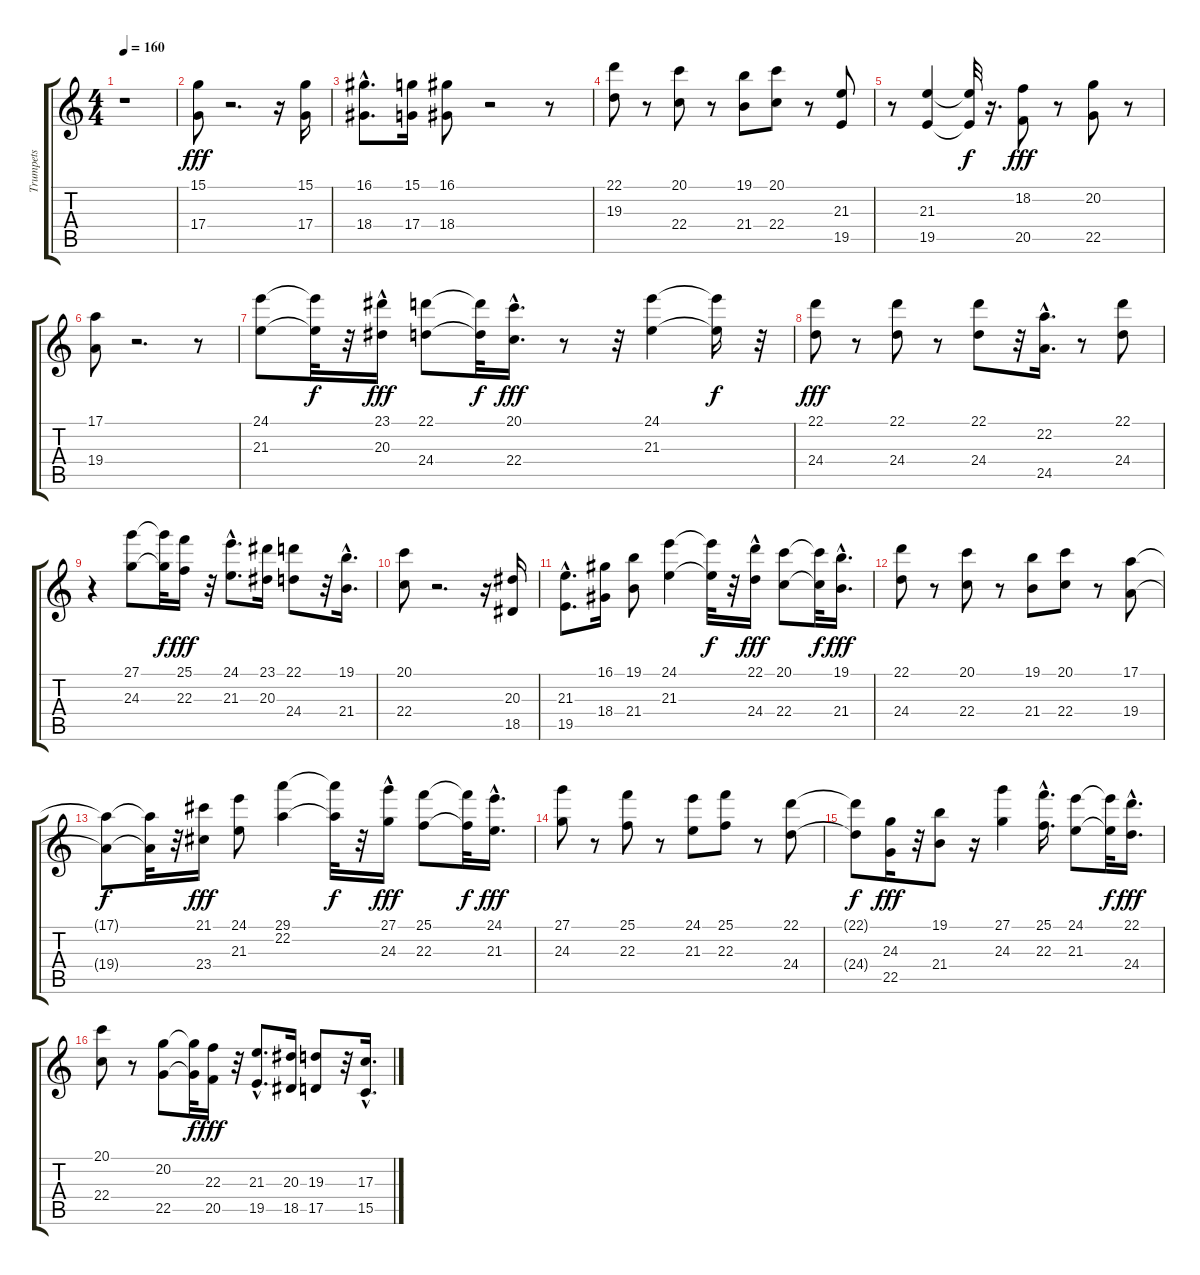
\track ("Trumpets" "Trumpets") {instrument trombone}
\staff {score tabs}
\tuning (E4 B3 G3 D3 A2 E2) {hide}
\ts (4 4)
\tempo 160
\clef g2
\ks c
r.1{dy fff} |
(15.1 17.4).8{volume 4} r.2{d} r.16 (15.1 17.4).16 |
(16.1{hac} 18.4{hac}).8{d} (15.1 17.4).16 (16.1 18.4).8 r.2 r.8 |
(22.1 19.3).8 r.8 (20.1 22.4).8 r.8 (19.1 21.4).8 (20.1 22.4).8 r.8 (21.3 19.5).8 |
r.8 (21.3 19.5).4 (21.3{t} 19.5{t}).32{dy f} r.16{d} (18.2 20.5).8{dy fff} r.8 (20.2 22.5).8 r.8 |
(17.1 19.4).8 r.2{d} r.8 |
(24.1 21.3).8 (24.1{t} 21.3{t}).32{dy f} r.32 (23.1{hac} 20.3{hac}).16{dy fff} (22.1 24.4).8 (22.1{t} 24.4{t}).32{dy f} (20.1{hac} 22.4{hac}).16{d dy fff} r.8 r.32 (24.1 21.3).4 (24.1{t} 21.3{t}).16{dy f} r.32 |
(22.1 24.4).8{dy fff} r.8 (22.1 24.4).8 r.8 (22.1 24.4).8 r.32 (22.2{hac} 24.5{hac}).16{d} r.8 (22.1 24.4).8 |
r.4 (27.1 24.3).8 (27.1{t} 24.3{t}).32{dy f} (25.1 22.3).16{dy fff} r.32 (24.1{hac} 21.3{hac}).8{d} (23.1 20.3).16 (22.1 24.4).8 r.32 (19.1{hac} 21.4{hac}).16{d} |
(20.1 22.4).8 r.2{d} r.16 (20.3 18.5).16 |
(21.3{hac} 19.5{hac}).8{d} (16.1 18.4).16 (19.1 21.4).8 (24.1 21.3).4 (24.1{t} 21.3{t}).32{dy f} r.32 (22.1{hac} 24.4{hac}).16{dy fff} (20.1 22.4).8 (20.1{t} 22.4{t}).32{dy f} (19.1{hac} 21.4{hac}).16{d dy fff} |
(22.1 24.4).8 r.8 (20.1 22.4).8 r.8 (19.1 21.4).8 (20.1 22.4).8 r.8 (17.1 19.4).8 |
(17.1{t} 19.4{t}).8{dy f} (17.1{t} 19.4{t}).32 r.32 (21.1 23.4).16{dy fff} (24.1 21.3).8 (29.1 22.2).4 (29.1{t} 22.2{t}).32{dy f} r.32 (27.1{hac} 24.3{hac}).16{dy fff} (25.1 22.3).8 (25.1{t} 22.3{t}).32{dy f} (24.1{hac} 21.3{hac}).16{d dy fff} |
(27.1 24.3).8 r.8 (25.1 22.3).8 r.8 (24.1 21.3).8 (25.1 22.3).8 r.8 (22.1 24.4).8 |
(22.1{t} 24.4{t}).8{dy f} (24.3 22.5).16{dy fff} r.32 (19.1 21.4).8 r.16 (27.1 24.3).4 (25.1{hac} 22.3{hac}).16{d} (24.1 21.3).8 (24.1{t} 21.3{t}).32{dy f} (22.1{hac} 24.4{hac}).16{d dy fff} |
(20.1 22.4).8 r.8 (20.2 22.5).8 (20.2{t} 22.5{t}).32{dy f} (22.3 20.5).16{dy fff} r.32 (21.3{hac} 19.5{hac}).8{d} (20.3 18.5).16 (19.3 17.5).8 r.32 (17.3{hac} 15.5{hac}).16{d}
